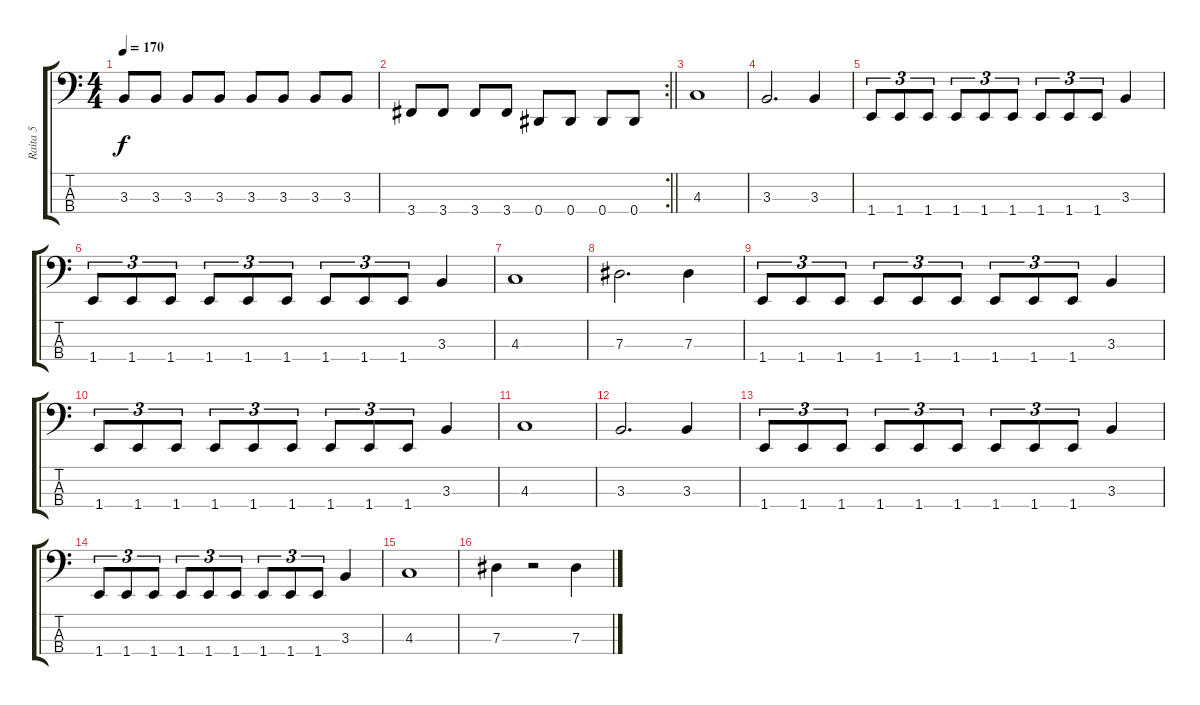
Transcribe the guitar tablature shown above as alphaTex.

\track ("Raita 5" "Raita 5") {instrument electricbassfinger}
\staff {score tabs}
\tuning (Gb2 Db2 Ab1 Eb1) {hide}
\ts (4 4)
\tempo 170
\clef f4
\ks c
3.3.8{dy f} 3.3.8 3.3.8 3.3.8 3.3.8 3.3.8 3.3.8 3.3.8 |
\rc 2
\barLineRight lightlight
3.4.8 3.4.8 3.4.8 3.4.8 0.4.8 0.4.8 0.4.8 0.4.8 |
\section ("" "")
4.3.1 |
3.3.2{d} 3.3.4 |
1.4.8{tu (3 2)} 1.4.8{tu (3 2)} 1.4.8{tu (3 2)} 1.4.8{tu (3 2)} 1.4.8{tu (3 2)} 1.4.8{tu (3 2)} 1.4.8{tu (3 2)} 1.4.8{tu (3 2)} 1.4.8{tu (3 2)} 3.3.4 |
1.4.8{tu (3 2)} 1.4.8{tu (3 2)} 1.4.8{tu (3 2)} 1.4.8{tu (3 2)} 1.4.8{tu (3 2)} 1.4.8{tu (3 2)} 1.4.8{tu (3 2)} 1.4.8{tu (3 2)} 1.4.8{tu (3 2)} 3.3.4 |
4.3.1 |
7.3.2{d} 7.3.4 |
1.4.8{tu (3 2)} 1.4.8{tu (3 2)} 1.4.8{tu (3 2)} 1.4.8{tu (3 2)} 1.4.8{tu (3 2)} 1.4.8{tu (3 2)} 1.4.8{tu (3 2)} 1.4.8{tu (3 2)} 1.4.8{tu (3 2)} 3.3.4 |
1.4.8{tu (3 2)} 1.4.8{tu (3 2)} 1.4.8{tu (3 2)} 1.4.8{tu (3 2)} 1.4.8{tu (3 2)} 1.4.8{tu (3 2)} 1.4.8{tu (3 2)} 1.4.8{tu (3 2)} 1.4.8{tu (3 2)} 3.3.4 |
4.3.1 |
3.3.2{d} 3.3.4 |
1.4.8{tu (3 2)} 1.4.8{tu (3 2)} 1.4.8{tu (3 2)} 1.4.8{tu (3 2)} 1.4.8{tu (3 2)} 1.4.8{tu (3 2)} 1.4.8{tu (3 2)} 1.4.8{tu (3 2)} 1.4.8{tu (3 2)} 3.3.4 |
1.4.8{tu (3 2)} 1.4.8{tu (3 2)} 1.4.8{tu (3 2)} 1.4.8{tu (3 2)} 1.4.8{tu (3 2)} 1.4.8{tu (3 2)} 1.4.8{tu (3 2)} 1.4.8{tu (3 2)} 1.4.8{tu (3 2)} 3.3.4 |
4.3.1 |
7.3.4 r.2 7.3.4
